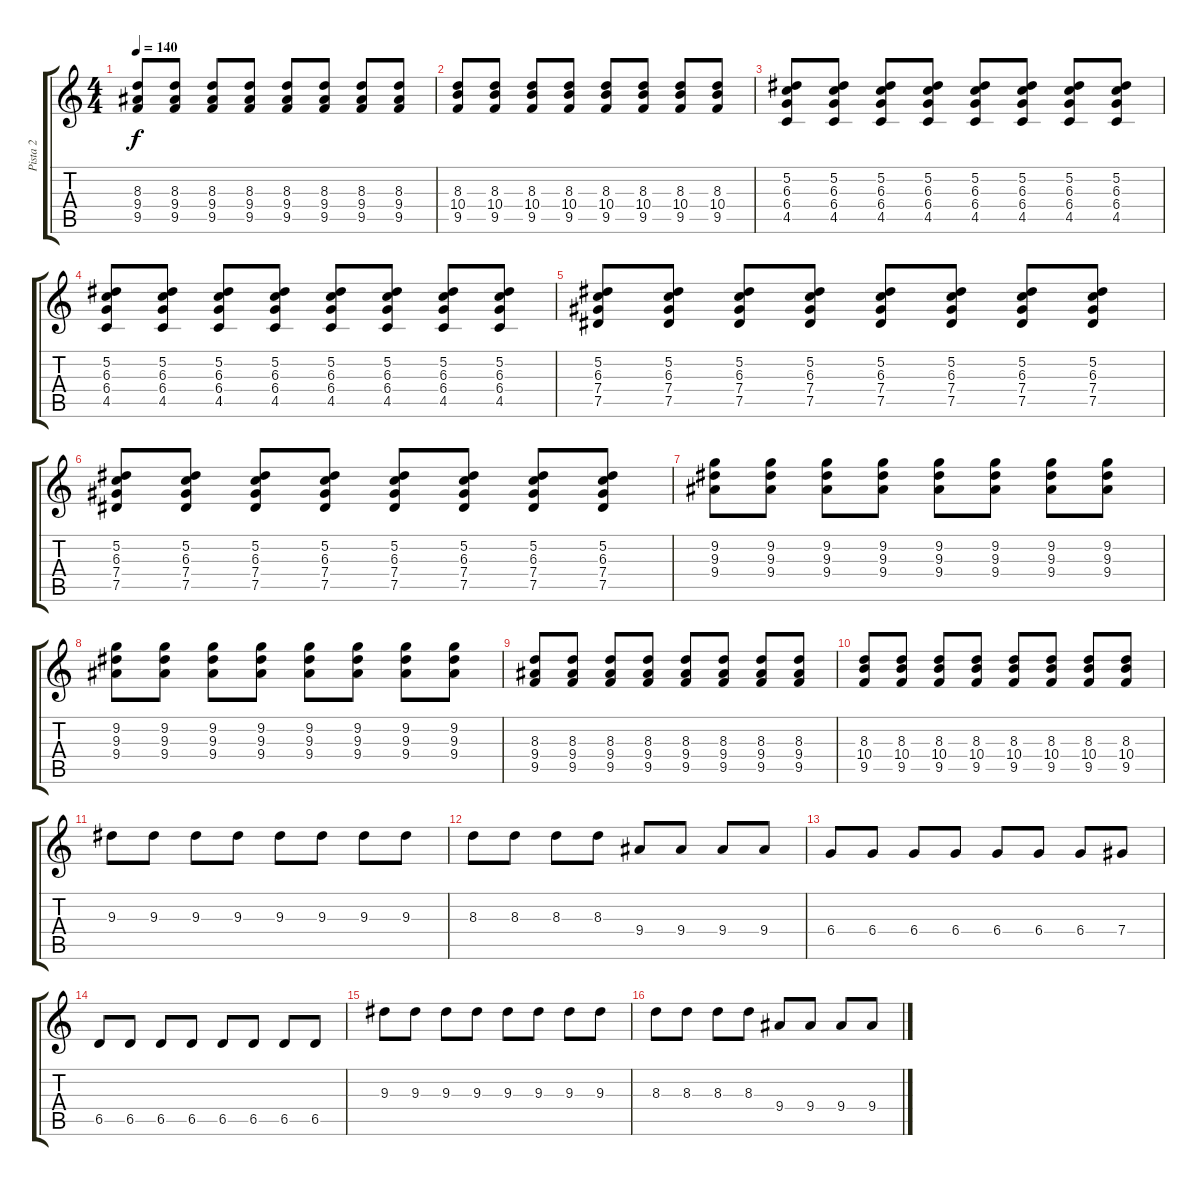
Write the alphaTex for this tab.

\track ("Pista 2" "Pista 2") {instrument overdrivenguitar}
\staff {score tabs}
\tuning (Eb4 Bb3 Gb3 Db3 Ab2 Eb2) {hide}
\ts (4 4)
\tempo 140
\clef g2
\ks c
(8.3 9.4 9.5).8{dy f} (8.3 9.4 9.5).8 (8.3 9.4 9.5).8 (8.3 9.4 9.5).8 (8.3 9.4 9.5).8 (8.3 9.4 9.5).8 (8.3 9.4 9.5).8 (8.3 9.4 9.5).8 |
(8.3 10.4 9.5).8 (8.3 10.4 9.5).8 (8.3 10.4 9.5).8 (8.3 10.4 9.5).8 (8.3 10.4 9.5).8 (8.3 10.4 9.5).8 (8.3 10.4 9.5).8 (8.3 10.4 9.5).8 |
(5.2 6.3 6.4 4.5).8 (5.2 6.3 6.4 4.5).8 (5.2 6.3 6.4 4.5).8 (5.2 6.3 6.4 4.5).8 (5.2 6.3 6.4 4.5).8 (5.2 6.3 6.4 4.5).8 (5.2 6.3 6.4 4.5).8 (5.2 6.3 6.4 4.5).8 |
(5.2 6.3 6.4 4.5).8 (5.2 6.3 6.4 4.5).8 (5.2 6.3 6.4 4.5).8 (5.2 6.3 6.4 4.5).8 (5.2 6.3 6.4 4.5).8 (5.2 6.3 6.4 4.5).8 (5.2 6.3 6.4 4.5).8 (5.2 6.3 6.4 4.5).8 |
(5.2 6.3 7.4 7.5).8 (5.2 6.3 7.4 7.5).8 (5.2 6.3 7.4 7.5).8 (5.2 6.3 7.4 7.5).8 (5.2 6.3 7.4 7.5).8 (5.2 6.3 7.4 7.5).8 (5.2 6.3 7.4 7.5).8 (5.2 6.3 7.4 7.5).8 |
(5.2 6.3 7.4 7.5).8 (5.2 6.3 7.4 7.5).8 (5.2 6.3 7.4 7.5).8 (5.2 6.3 7.4 7.5).8 (5.2 6.3 7.4 7.5).8 (5.2 6.3 7.4 7.5).8 (5.2 6.3 7.4 7.5).8 (5.2 6.3 7.4 7.5).8 |
(9.2 9.3 9.4).8 (9.2 9.3 9.4).8 (9.2 9.3 9.4).8 (9.2 9.3 9.4).8 (9.2 9.3 9.4).8 (9.2 9.3 9.4).8 (9.2 9.3 9.4).8 (9.2 9.3 9.4).8 |
(9.2 9.3 9.4).8 (9.2 9.3 9.4).8 (9.2 9.3 9.4).8 (9.2 9.3 9.4).8 (9.2 9.3 9.4).8 (9.2 9.3 9.4).8 (9.2 9.3 9.4).8 (9.2 9.3 9.4).8 |
(8.3 9.4 9.5).8 (8.3 9.4 9.5).8 (8.3 9.4 9.5).8 (8.3 9.4 9.5).8 (8.3 9.4 9.5).8 (8.3 9.4 9.5).8 (8.3 9.4 9.5).8 (8.3 9.4 9.5).8 |
(8.3 10.4 9.5).8 (8.3 10.4 9.5).8 (8.3 10.4 9.5).8 (8.3 10.4 9.5).8 (8.3 10.4 9.5).8 (8.3 10.4 9.5).8 (8.3 10.4 9.5).8 (8.3 10.4 9.5).8 |
9.3.8{instrument distortionguitar} 9.3.8 9.3.8 9.3.8 9.3.8 9.3.8 9.3.8 9.3.8 |
8.3.8 8.3.8 8.3.8 8.3.8 9.4.8 9.4.8 9.4.8 9.4.8 |
6.4.8 6.4.8 6.4.8 6.4.8 6.4.8 6.4.8 6.4.8 7.4.8 |
6.5.8 6.5.8 6.5.8 6.5.8 6.5.8 6.5.8 6.5.8 6.5.8 |
9.3.8{instrument distortionguitar} 9.3.8 9.3.8 9.3.8 9.3.8 9.3.8 9.3.8 9.3.8 |
8.3.8 8.3.8 8.3.8 8.3.8 9.4.8 9.4.8 9.4.8 9.4.8
